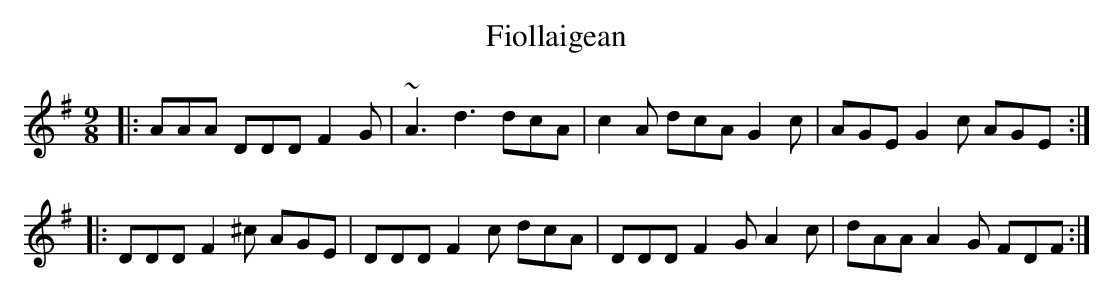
X:1
T: Fiollaigean
M: 9/8
L: 1/8
K: Dmix
|:AAA DDD F2G|~A3 d3 dcA|c2A dcA G2c|AGE G2c AGE:|
|:DDD F2^c AGE|DDD F2c dcA|DDD F2G A2c|dAA A2G FDF:|
